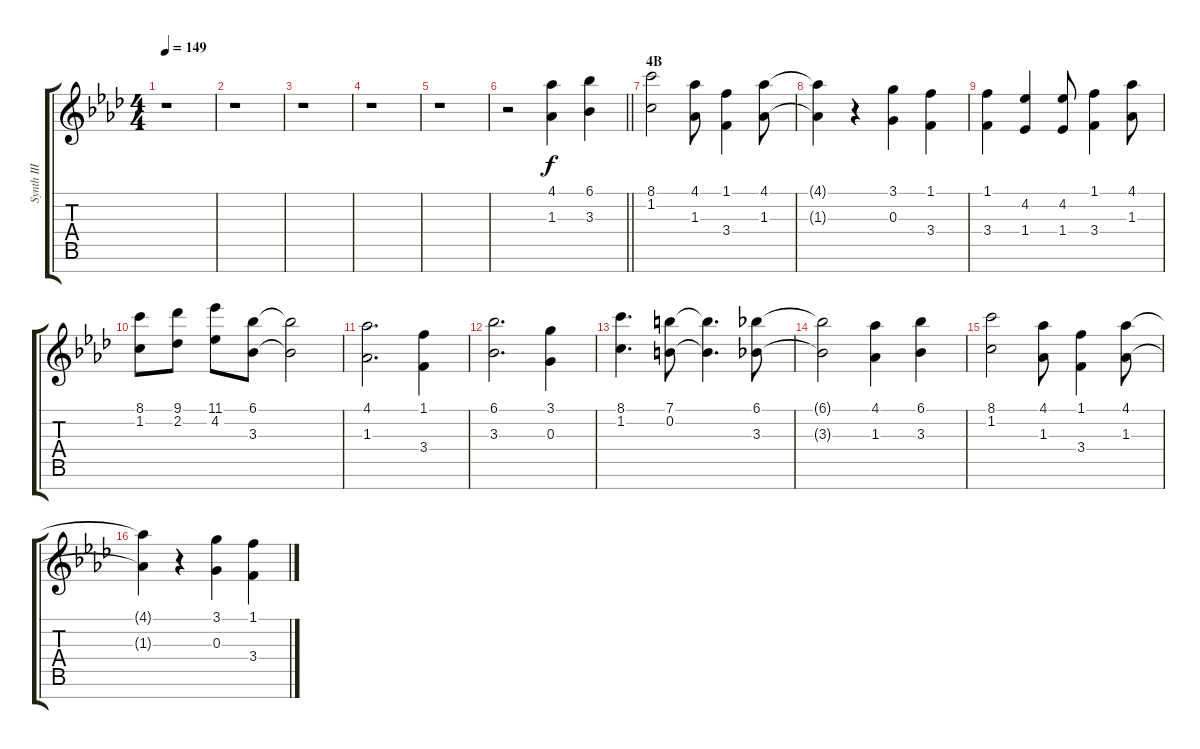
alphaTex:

\track ("Synth III" "Synth III") {instrument fx4atmosphere}
\staff {score tabs}
\tuning (E5 B4 G4 D4 A3 E3 B2) {hide}
\ts (4 4)
\tempo 149
\clef g2
\ks ab
r.1{dy f} |
r.1 |
r.1 |
r.1 |
r.1 |
\barLineRight lightlight
r.2 (4.1 1.3).4 (6.1 3.3).4 |
\section ("" "4B")
(8.1 1.2).2 (4.1 1.3).8 (1.1 3.4).4 (4.1 1.3).8 |
(4.1{t} 1.3{t}).4 r.4 (3.1 0.3).4 (1.1 3.4).4 |
(1.1 3.4).4 (4.2 1.4).4 (4.2 1.4).8 (1.1 3.4).4 (4.1 1.3).8 |
(8.1 1.2).8 (9.1 2.2).8 (11.1 4.2).8 (6.1 3.3).8 (6.1{t} 3.3{t}).2 |
(4.1 1.3).2{d} (1.1 3.4).4 |
(6.1 3.3).2{d} (3.1 0.3).4 |
(8.1 1.2).4{d} (7.1 0.2).8 (7.1{t} 0.2{t}).4{d} (6.1 3.3).8 |
(6.1{t} 3.3{t}).2 (4.1 1.3).4 (6.1 3.3).4 |
(8.1 1.2).2 (4.1 1.3).8 (1.1 3.4).4 (4.1 1.3).8 |
(4.1{t} 1.3{t}).4 r.4 (3.1 0.3).4 (1.1 3.4).4
